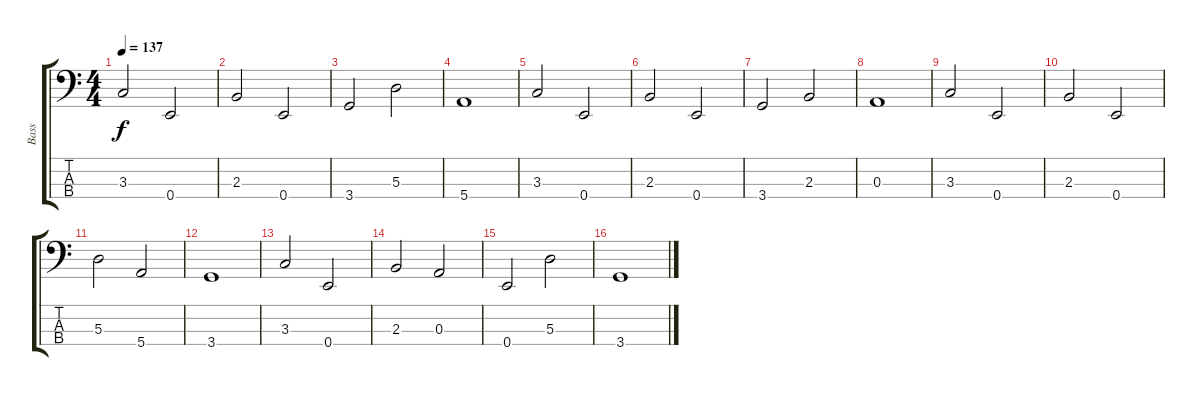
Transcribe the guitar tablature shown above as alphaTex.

\track ("Bass" "Bass") {instrument electricbasspick}
\staff {score tabs}
\tuning (G2 D2 A1 E1) {hide}
\ts (4 4)
\tempo 137
\clef f4
\ks c
3.3.2{dy f} 0.4.2 |
2.3.2 0.4.2 |
3.4.2 5.3.2 |
5.4.1 |
3.3.2 0.4.2 |
2.3.2 0.4.2 |
3.4.2 2.3.2 |
0.3.1 |
3.3.2 0.4.2 |
2.3.2 0.4.2 |
5.3.2 5.4.2 |
3.4.1 |
3.3.2 0.4.2 |
2.3.2 0.3.2 |
0.4.2 5.3.2 |
3.4.1
